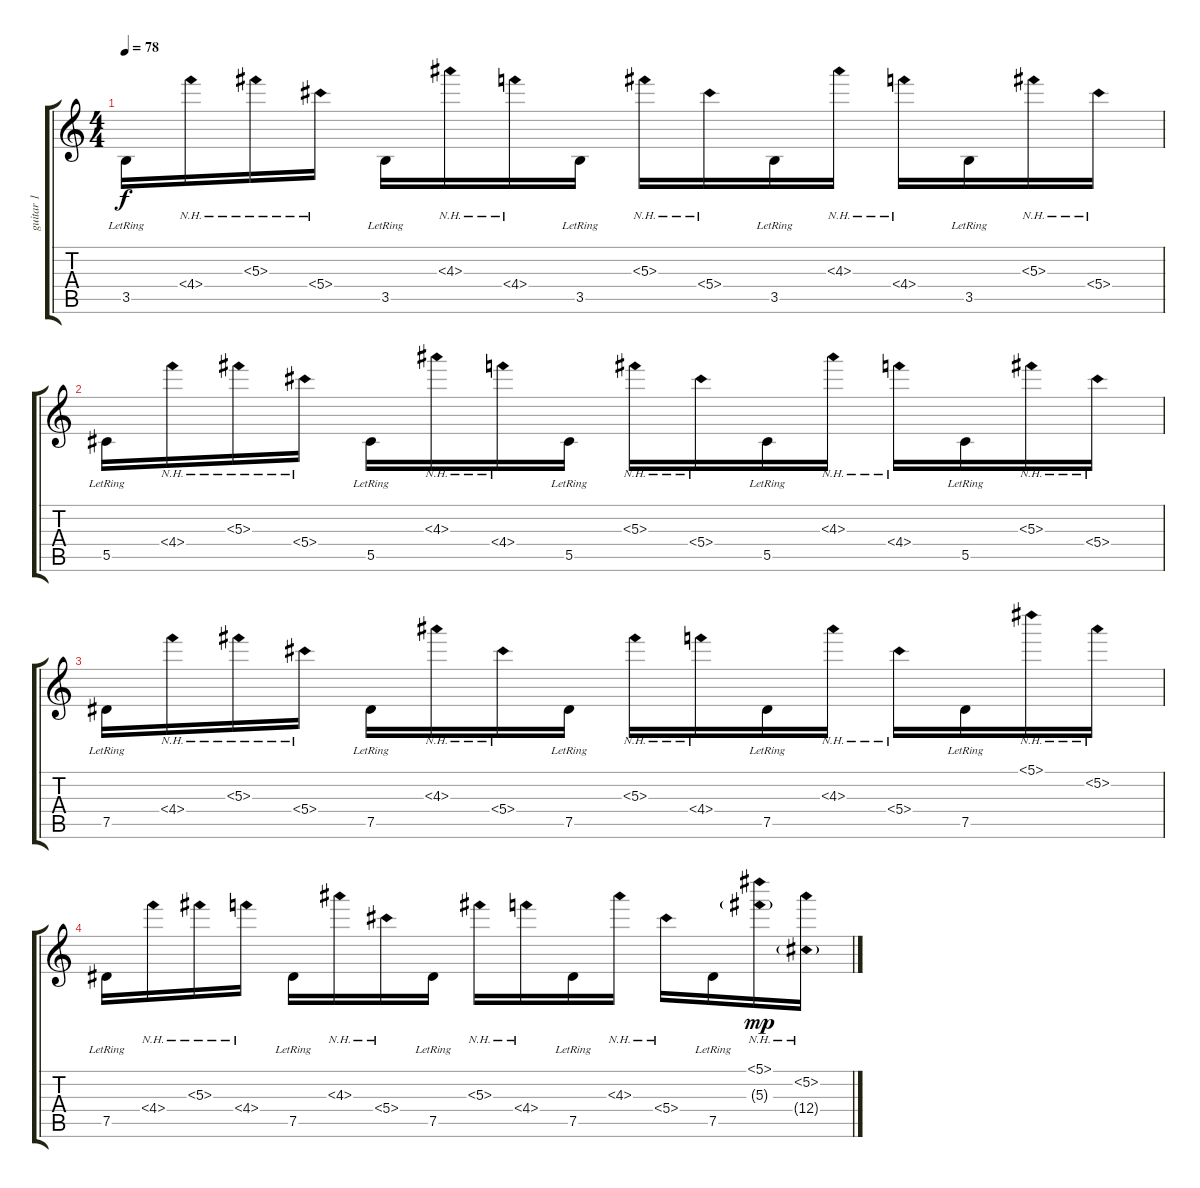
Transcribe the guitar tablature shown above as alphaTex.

\track ("guitar 1" "guitar 1") {instrument electricguitarmuted}
\staff {score tabs}
\tuning (Eb4 Bb3 Gb3 Db3 Ab2 Eb2) {hide}
\ts (4 4)
\tempo 78
\clef g2
\ks c
3.5{lr}.16{dy f instrument electricguitarmuted} 4.4{nh}.16 5.3{nh}.16 5.4{nh}.16 3.5{lr}.16 4.3{nh}.16 4.4{nh}.16 3.5{lr}.16 5.3{nh}.16 5.4{nh}.16 3.5{lr}.16 4.3{nh}.16 4.4{nh}.16 3.5{lr}.16 5.3{nh}.16 5.4{nh}.16 |
5.5{lr}.16 4.4{nh}.16 5.3{nh}.16 5.4{nh}.16 5.5{lr}.16 4.3{nh}.16 4.4{nh}.16 5.5{lr}.16 5.3{nh}.16 5.4{nh}.16 5.5{lr}.16 4.3{nh}.16 4.4{nh}.16 5.5{lr}.16 5.3{nh}.16 5.4{nh}.16 |
7.5{lr}.16 4.4{nh}.16 5.3{nh}.16 5.4{nh}.16 7.5{lr}.16 4.3{nh}.16 5.4{nh}.16 7.5{lr}.16 5.3{nh}.16 4.4{nh}.16 7.5{lr}.16 4.3{nh}.16 5.4{nh}.16 7.5{lr}.16 5.1{nh}.16 5.2{nh}.16 |
7.5{lr}.16 4.4{nh}.16 5.3{nh}.16 4.4{nh}.16 7.5{lr}.16 4.3{nh}.16 5.4{nh}.16 7.5{lr}.16 5.3{nh}.16 4.4{nh}.16 7.5{lr}.16 4.3{nh}.16 5.4{nh}.16 7.5{lr}.16 (5.1{nh} 5.3{nh g}).16{dy mp} (5.2{nh} 0.4{nh g}).16
